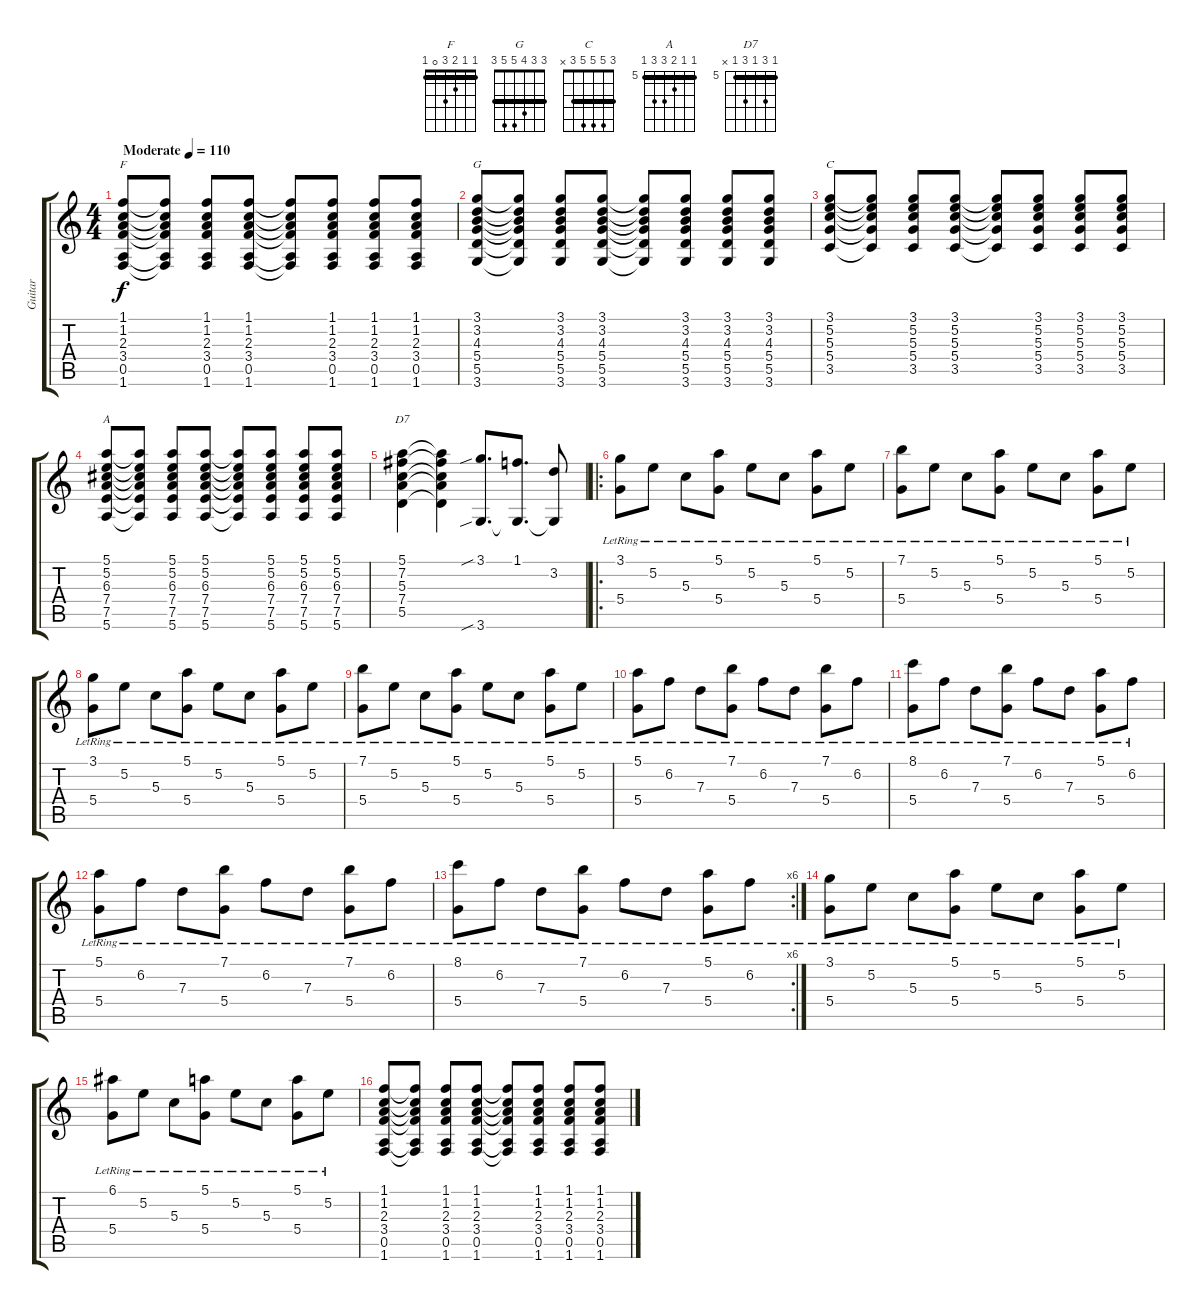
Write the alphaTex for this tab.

\track ("Guitar" "Guitar") {instrument acousticguitarsteel}
\staff {score tabs}
\tuning (E4 B3 G3 D3 A2 E2) {hide}
\chord ("F" 1 1 2 3 0 1) {barre 1}
\chord ("G" 3 3 4 5 5 3) {barre 3}
\chord ("C" 3 5 5 5 3 x) {barre 3}
\chord ("A" 5 5 6 7 7 5) {firstfret 5 barre 5}
\chord ("D7" 5 7 5 7 5 x) {firstfret 5 barre 5}
\ts (4 4)
\tempo (110 "Moderate")
\clef g2
\ks c
(1.1 1.2 2.3 3.4 0.5 1.6).8{ch "F" dy f instrument acousticguitarsteel} (1.1{t} 1.2{t} 2.3{t} 3.4{t} 0.5{t} 1.6{t}).8 (1.1 1.2 2.3 3.4 0.5 1.6).8 (1.1 1.2 2.3 3.4 0.5 1.6).8 (1.1{t} 1.2{t} 2.3{t} 3.4{t} 0.5{t} 1.6{t}).8 (1.1 1.2 2.3 3.4 0.5 1.6).8 (1.1 1.2 2.3 3.4 0.5 1.6).8 (1.1 1.2 2.3 3.4 0.5 1.6).8 |
(3.1 3.2 4.3 5.4 5.5 3.6).8{ch "G"} (3.1{t} 3.2{t} 4.3{t} 5.4{t} 5.5{t} 3.6{t}).8 (3.1 3.2 4.3 5.4 5.5 3.6).8 (3.1 3.2 4.3 5.4 5.5 3.6).8 (3.1{t} 3.2{t} 4.3{t} 5.4{t} 5.5{t} 3.6{t}).8 (3.1 3.2 4.3 5.4 5.5 3.6).8 (3.1 3.2 4.3 5.4 5.5 3.6).8 (3.1 3.2 4.3 5.4 5.5 3.6).8 |
(3.1 5.2 5.3 5.4 3.5).8{ch "C"} (3.1{t} 5.2{t} 5.3{t} 5.4{t} 3.5{t}).8 (3.1 5.2 5.3 5.4 3.5).8 (3.1 5.2 5.3 5.4 3.5).8 (3.1{t} 5.2{t} 5.3{t} 5.4{t} 3.5{t}).8 (3.1 5.2 5.3 5.4 3.5).8 (3.1 5.2 5.3 5.4 3.5).8 (3.1 5.2 5.3 5.4 3.5).8 |
(5.1 5.2 6.3 7.4 7.5 5.6).8{ch "A"} (5.1{t} 5.2{t} 6.3{t} 7.4{t} 7.5{t} 5.6{t}).8 (5.1 5.2 6.3 7.4 7.5 5.6).8 (5.1 5.2 6.3 7.4 7.5 5.6).8 (5.1{t} 5.2{t} 6.3{t} 7.4{t} 7.5{t} 5.6{t}).8 (5.1 5.2 6.3 7.4 7.5 5.6).8 (5.1 5.2 6.3 7.4 7.5 5.6).8 (5.1 5.2 6.3 7.4 7.5 5.6).8 |
(5.1 7.2 5.3 7.4 5.5).4{ch "D7"} (5.1{t} 7.2{t} 5.3{t} 7.4{t} 5.5{t}).4 (3.1{sib} 3.6{sib}).8{d} (1.1 3.6{t}).8{d} (3.2 3.6{t}).8 |
\ro
(3.1{lr} 5.4{lr}).8 5.2{lr}.8 5.3{lr}.8 (5.1{lr} 5.4{lr}).8 5.2{lr}.8 5.3{lr}.8 (5.1{lr} 5.4{lr}).8 5.2{lr}.8 |
(7.1{lr} 5.4{lr}).8 5.2{lr}.8 5.3{lr}.8 (5.1{lr} 5.4{lr}).8 5.2{lr}.8 5.3{lr}.8 (5.1{lr} 5.4{lr}).8 5.2{lr}.8 |
(3.1{lr} 5.4{lr}).8 5.2{lr}.8 5.3{lr}.8 (5.1{lr} 5.4{lr}).8 5.2{lr}.8 5.3{lr}.8 (5.1{lr} 5.4{lr}).8 5.2{lr}.8 |
(7.1{lr} 5.4{lr}).8 5.2{lr}.8 5.3{lr}.8 (5.1{lr} 5.4{lr}).8 5.2{lr}.8 5.3{lr}.8 (5.1{lr} 5.4{lr}).8 5.2{lr}.8 |
(5.1{lr} 5.4{lr}).8 6.2{lr}.8 7.3{lr}.8 (7.1{lr} 5.4{lr}).8 6.2{lr}.8 7.3{lr}.8 (7.1{lr} 5.4{lr}).8 6.2{lr}.8 |
(8.1{lr} 5.4{lr}).8 6.2{lr}.8 7.3{lr}.8 (7.1{lr} 5.4{lr}).8 6.2{lr}.8 7.3{lr}.8 (5.1{lr} 5.4{lr}).8 6.2{lr}.8 |
(5.1{lr} 5.4{lr}).8 6.2{lr}.8 7.3{lr}.8 (7.1{lr} 5.4{lr}).8 6.2{lr}.8 7.3{lr}.8 (7.1{lr} 5.4{lr}).8 6.2{lr}.8 |
\rc 6
(8.1{lr} 5.4{lr}).8 6.2{lr}.8 7.3{lr}.8 (7.1{lr} 5.4{lr}).8 6.2{lr}.8 7.3{lr}.8 (5.1{lr} 5.4{lr}).8 6.2{lr}.8 |
(3.1{lr} 5.4{lr}).8 5.2{lr}.8 5.3{lr}.8 (5.1{lr} 5.4{lr}).8 5.2{lr}.8 5.3{lr}.8 (5.1{lr} 5.4{lr}).8 5.2{lr}.8 |
(6.1{lr} 5.4{lr}).8 5.2{lr}.8 5.3{lr}.8 (5.1{lr} 5.4{lr}).8 5.2{lr}.8 5.3{lr}.8 (5.1{lr} 5.4{lr}).8 5.2{lr}.8 |
(1.1 1.2 2.3 3.4 0.5 1.6).8 (1.1{t} 1.2{t} 2.3{t} 3.4{t} 0.5{t} 1.6{t}).8 (1.1 1.2 2.3 3.4 0.5 1.6).8 (1.1 1.2 2.3 3.4 0.5 1.6).8 (1.1{t} 1.2{t} 2.3{t} 3.4{t} 0.5{t} 1.6{t}).8 (1.1 1.2 2.3 3.4 0.5 1.6).8 (1.1 1.2 2.3 3.4 0.5 1.6).8 (1.1 1.2 2.3 3.4 0.5 1.6).8
